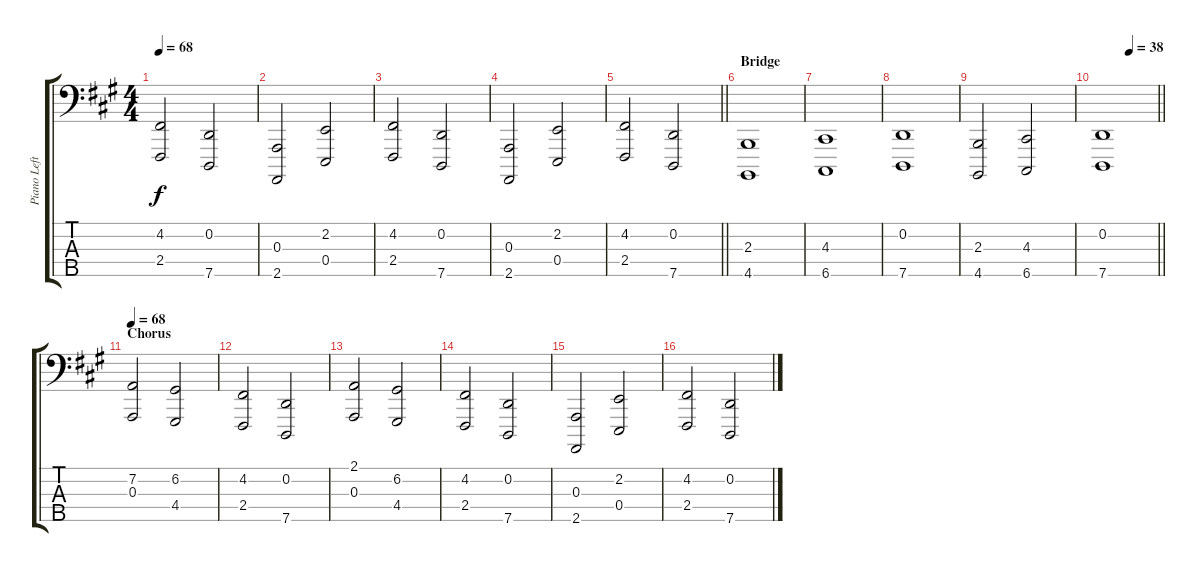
\track ("Piano Left" "Piano Left") {instrument acousticgrandpiano}
\staff {score tabs}
\tuning (G2 D2 A1 E1 G0) {hide}
\ts (4 4)
\tempo 68
\clef f4
\ks a
(4.2 2.4).2{dy f} (0.2 7.5).2 |
(0.3 2.5).2 (2.2 0.4).2 |
(4.2 2.4).2 (0.2 7.5).2 |
(0.3 2.5).2 (2.2 0.4).2 |
\barLineRight lightlight
(4.2 2.4).2 (0.2 7.5).2 |
\section ("" "Bridge")
(2.3 4.5).1 |
(4.3 6.5).1 |
(0.2 7.5).1 |
(2.3 4.5).2 (4.3 6.5).2 |
\tempo (38 0.5)
\barLineRight lightlight
(0.2 7.5).1 |
\section ("" "Chorus")
\tempo 68
(7.2 0.3).2 (6.2 4.4).2 |
(4.2 2.4).2 (0.2 7.5).2 |
(2.1 0.3).2 (6.2 4.4).2 |
(4.2 2.4).2 (0.2 7.5).2 |
(0.3 2.5).2 (2.2 0.4).2 |
(4.2 2.4).2 (0.2 7.5).2
